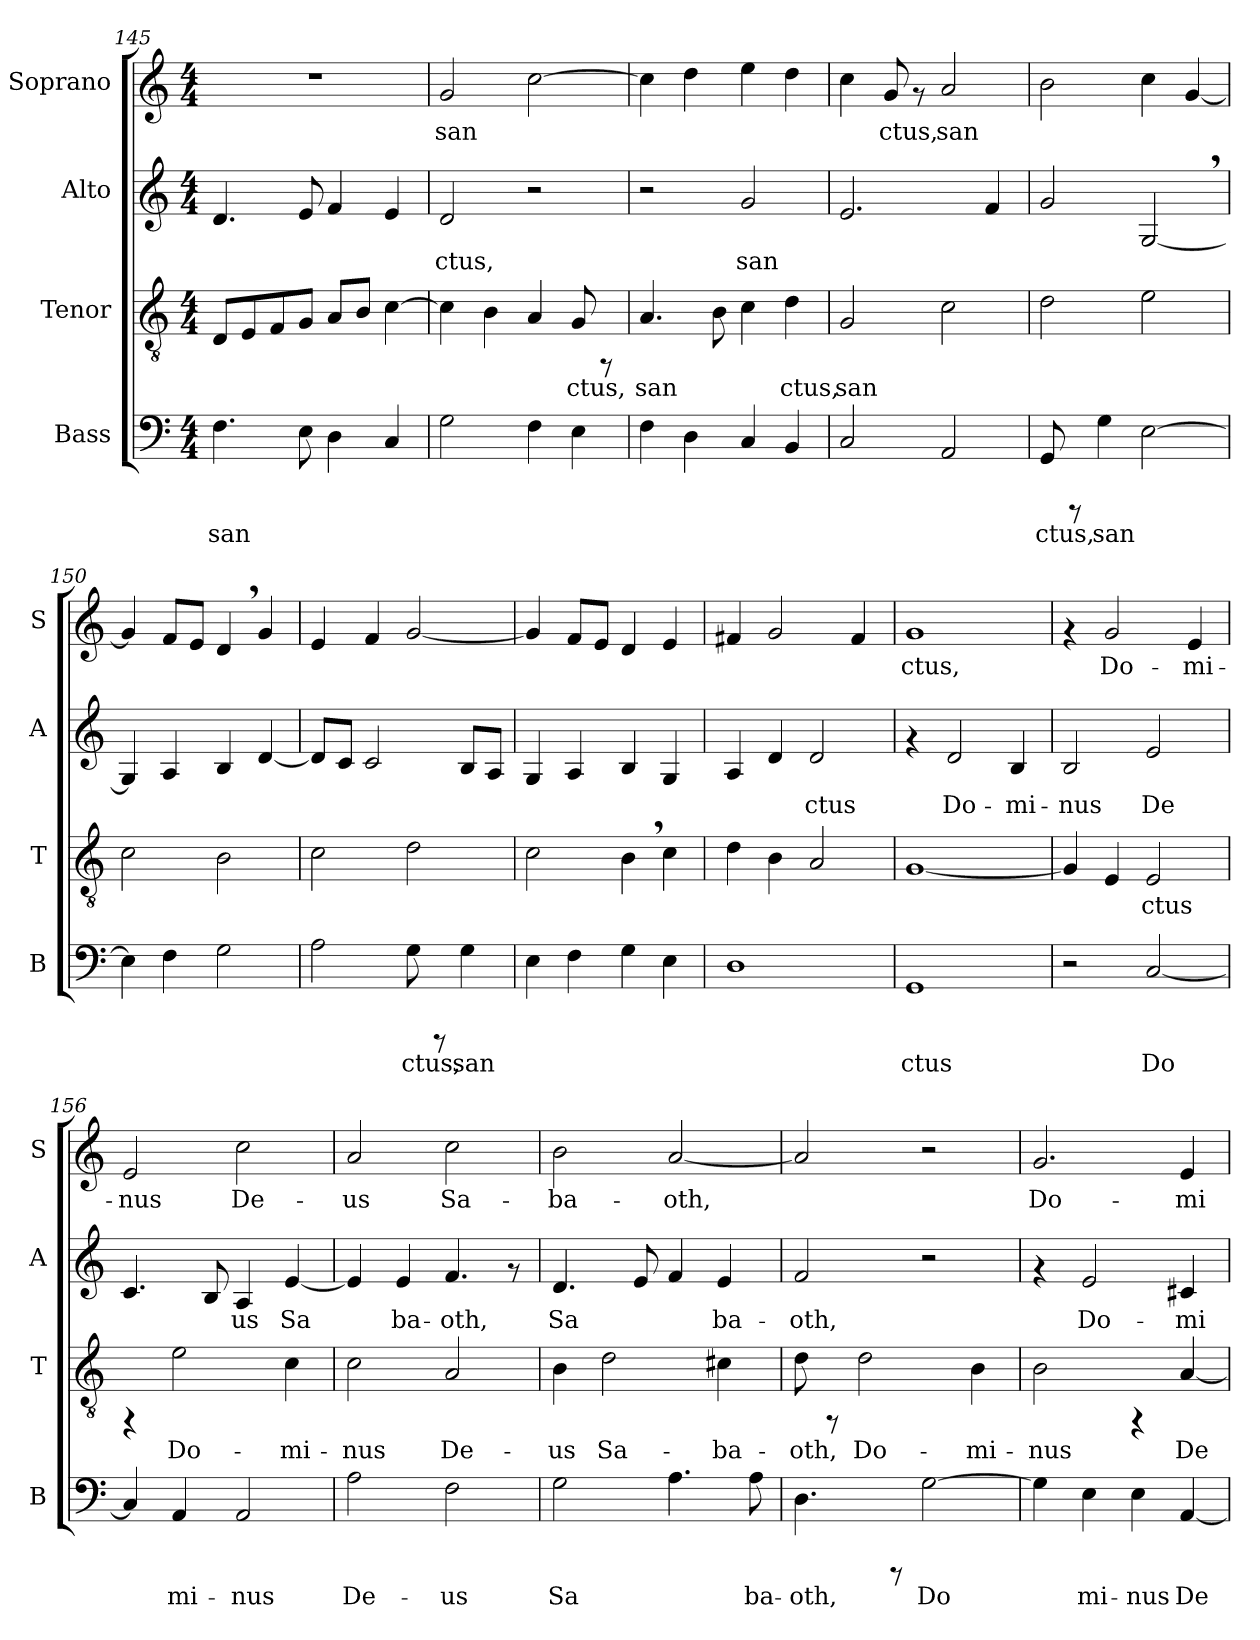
**kern	**text	**kern	**text	**kern	**text	**kern	**text
*part4	*part4	*part3	*part3	*part2	*part2	*part1	*part1
*staff4	*staff4	*staff3	*staff3	*staff2	*staff2	*staff1	*staff1
*I"Bass	*	*I"Tenor	*	*I"Alto	*	*I"Soprano	*
*I'B	*	*I'T	*	*I'A	*	*I'S	*
!!LO:LB:g=z
*clefF4	*	*clefGv2	*	*clefG2	*	*clefG2	*
*k[]	*	*k[]	*	*k[]	*	*k[]	*
*C:	*	*C:	*	*C:	*	*C:	*
*M4/4	*	*M4/4	*	*M4/4	*	*M4/4	*
=145	=145	=145	=145	=145	=145	=145	=145
!	!LO:LY:b:cj	!	!LO:LY:b:cj	!	!LO:LY:b:cj	!	!
4.F\	san-	8D/L	--	4.d/	--	1r	.
!	!	!	!LO:LY:b:cj	!	!	!	!
.	.	8E/	--	.	.	.	.
!	!	!	!LO:LY:b:cj	!	!	!	!
.	.	8F/	--	.	.	.	.
!	!LO:LY:b:cj	!	!LO:LY:b:cj	!	!LO:LY:b:cj	!	!
8E\	--	8G/J	--	8e/	--	.	.
!	!LO:LY:b:cj	!	!LO:LY:b:cj	!	!LO:LY:b:cj	!	!
4D\	--	8A/L	--	4f/	--	.	.
!	!	!	!LO:LY:b:cj	!	!	!	!
.	.	8B/J	--	.	.	.	.
!	!LO:LY:b:cj	!	!LO:LY:b:cj	!	!LO:LY:b:cj	!	!
4C/	--	[>4c\	--	4e/	--	.	.
=146	=146	=146	=146	=146	=146	=146	=146
!	!LO:LY:b:cj	!	!LO:LY:b:cj	!	!LO:LY:b:cj	!	!LO:LY:b:cj
2G\	--	4c\]	--	2d/	-ctus,	2g/	san-
!	!	!	!LO:LY:b:cj	!	!	!	!
.	.	4B\	--	.	.	.	.
!	!LO:LY:b:cj	!	!LO:LY:b:cj	!	!	!	!LO:LY:b:cj
4F\	--	4A/	--	2r	.	[>2cc\	--
!	!LO:LY:b:cj	!	!LO:LY:b:cj	!	!	!	!
4E\	--	8G/	-ctus,	.	.	.	.
.	.	8rFF	.	.	.	.	.
=147	=147	=147	=147	=147	=147	=147	=147
!	!LO:LY:b:cj	!	!LO:LY:b:cj	!	!	!	!LO:LY:b:cj
4F\	--	4.A/	san-	2r	.	4cc\]	--
!	!LO:LY:b:cj	!	!	!	!	!	!LO:LY:b:cj
4D\	--	.	.	.	.	4dd\	--
!	!	!	!LO:LY:b:cj	!	!	!	!
.	.	8B\	--	.	.	.	.
!	!LO:LY:b:cj	!	!LO:LY:b:cj	!	!LO:LY:b:cj	!	!LO:LY:b:cj
4C/	--	4c\	--	2g/	san-	4ee\	--
!	!LO:LY:b:cj	!	!LO:LY:b:cj	!	!	!	!LO:LY:b:cj
4BB/	--	4d\	-ctus,	.	.	4dd\	--
=148	=148	=148	=148	=148	=148	=148	=148
!	!LO:LY:b:cj	!	!LO:LY:b:cj	!	!LO:LY:b:cj	!	!LO:LY:b:cj
2C/	--	2G/	san-	2.e/	--	4cc\	--
!	!	!	!	!	!	!	!LO:LY:b:cj
.	.	.	.	.	.	8g/	-ctus,
.	.	.	.	.	.	8rf	.
!	!LO:LY:b:cj	!	!LO:LY:b:cj	!	!	!	!LO:LY:b:cj
2AA/	--	2c\	--	.	.	2a/	san-
!	!	!	!	!	!LO:LY:b:cj	!	!
.	.	.	.	4f/	--	.	.
=149	=149	=149	=149	=149	=149	=149	=149
!	!LO:LY:b:cj	!	!LO:LY:b:cj	!	!LO:LY:b:cj	!	!LO:LY:b:cj
8GG/	-ctus,	2d\	--	2g/	--	2b\	--
8rCCC	.	.	.	.	.	.	.
!	!LO:LY:b:cj	!	!	!	!	!	!
4G\	san-	.	.	.	.	.	.
!	!LO:LY:b:cj	!	!LO:LY:b:cj	!	!LO:LY:b:cj	!	!LO:LY:b:cj
[>2E\	--	2e\	--	[>2G,>/	--	4cc\	--
!	!	!	!	!	!	!	!LO:LY:b:cj
.	.	.	.	.	.	[>4g/	--
!!LO:PB:g=z
=150	=150	=150	=150	=150	=150	=150	=150
!	!LO:LY:b:cj	!	!LO:LY:b:cj	!	!LO:LY:b:cj	!	!LO:LY:b:cj
4E\]	--	2c\	--	4G/]	--	4g/]	--
!	!LO:LY:b:cj	!	!	!	!LO:LY:b:cj	!	!LO:LY:b:cj
4F\	--	.	.	4A/	--	8f/L	--
!	!	!	!	!	!	!	!LO:LY:b:cj
.	.	.	.	.	.	8e/J	--
!	!LO:LY:b:cj	!	!LO:LY:b:cj	!	!LO:LY:b:cj	!	!LO:LY:b:cj
2G\	--	2B\	--	4B/	--	4d,>/	--
!	!	!	!	!	!LO:LY:b:cj	!	!LO:LY:b:cj
.	.	.	.	[<4d/	--	4g/	--
=151	=151	=151	=151	=151	=151	=151	=151
!	!LO:LY:b:cj	!	!LO:LY:b:cj	!	!LO:LY:b:cj	!	!LO:LY:b:cj
2A\	--	2c\	--	8d/L]	--	4e/	--
!	!	!	!	!	!LO:LY:b:cj	!	!
.	.	.	.	8c/J	--	.	.
!	!	!	!	!	!LO:LY:b:cj	!	!LO:LY:b:cj
.	.	.	.	2c/	--	4f/	--
!	!LO:LY:b:cj	!	!LO:LY:b:cj	!	!	!	!LO:LY:b:cj
8G\	-ctus,	2d\	--	.	.	[<2g/	--
8rCCC	.	.	.	.	.	.	.
!	!LO:LY:b:cj	!	!	!	!LO:LY:b:cj	!	!
4G\	san-	.	.	8B/L	--	.	.
!	!	!	!	!	!LO:LY:b:cj	!	!
.	.	.	.	8A/J	--	.	.
=152	=152	=152	=152	=152	=152	=152	=152
!	!LO:LY:b:cj	!	!LO:LY:b:cj	!	!LO:LY:b:cj	!	!LO:LY:b:cj
4E\	--	2c\	--	4G/	--	4g/]	--
!	!LO:LY:b:cj	!	!	!	!LO:LY:b:cj	!	!LO:LY:b:cj
4F\	--	.	.	4A/	--	8f/L	--
!	!	!	!	!	!	!	!LO:LY:b:cj
.	.	.	.	.	.	8e/J	--
!	!LO:LY:b:cj	!	!LO:LY:b:cj	!	!LO:LY:b:cj	!	!LO:LY:b:cj
4G\	--	4B,>\	--	4B/	--	4d/	--
!	!LO:LY:b:cj	!	!LO:LY:b:cj	!	!LO:LY:b:cj	!	!LO:LY:b:cj
4E\	--	4c\	--	4G/	--	4e/	--
=153	=153	=153	=153	=153	=153	=153	=153
!	!LO:LY:b:cj	!	!LO:LY:b:cj	!	!LO:LY:b:cj	!	!LO:LY:b:cj
1D	--	4d\	--	4A/	--	4f#X/	--
!	!	!	!LO:LY:b:cj	!	!LO:LY:b:cj	!	!LO:LY:b:cj
.	.	4B\	--	4d/	--	2g/	--
!	!	!	!LO:LY:b:cj	!	!LO:LY:b:cj	!	!
.	.	2A/	--	2d/	-ctus	.	.
!	!	!	!	!	!	!	!LO:LY:b:cj
.	.	.	.	.	.	4f#/	--
=154	=154	=154	=154	=154	=154	=154	=154
!	!LO:LY:b:cj	!	!LO:LY:b:cj	!	!	!	!LO:LY:b:cj
1GG	-ctus	[<1G	--	4rf	.	1g	-ctus,
!	!	!	!	!	!LO:LY:b:cj	!	!
.	.	.	.	2d/	Do-	.	.
!	!	!	!	!	!LO:LY:b:cj	!	!
.	.	.	.	4B/	-mi-	.	.
!!LO:LB:g=z
=155	=155	=155	=155	=155	=155	=155	=155
!	!	!	!LO:LY:b:cj	!	!LO:LY:b:cj	!	!
2r	.	4G/]	--	2B/	-nus	4rf	.
!	!	!	!LO:LY:b:cj	!	!	!	!LO:LY:b:cj
.	.	4E/	--	.	.	2g/	Do-
!	!LO:LY:b:cj	!	!LO:LY:b:cj	!	!LO:LY:b:cj	!	!
[<2C/	Do-	2E/	-ctus	2e/	De-	.	.
!	!	!	!	!	!	!	!LO:LY:b:cj
.	.	.	.	.	.	4e/	-mi-
=156	=156	=156	=156	=156	=156	=156	=156
!	!LO:LY:b:cj	!	!	!	!LO:LY:b:cj	!	!LO:LY:b:cj
4C/]	--	4rFF	.	4.c/	--	2e/	-nus
!	!LO:LY:b:cj	!	!LO:LY:b:cj	!	!	!	!
4AA/	-mi-	2e\	Do-	.	.	.	.
!	!	!	!	!	!LO:LY:b:cj	!	!
.	.	.	.	8B/	--	.	.
!	!LO:LY:b:cj	!	!	!	!LO:LY:b:cj	!	!LO:LY:b:cj
2AA/	-nus	.	.	4A/	-us	2cc\	De-
!	!	!	!LO:LY:b:cj	!	!LO:LY:b:cj	!	!
.	.	4c\	-mi-	[<4e/	Sa-	.	.
=157	=157	=157	=157	=157	=157	=157	=157
!	!LO:LY:b:cj	!	!LO:LY:b:cj	!	!LO:LY:b:cj	!	!LO:LY:b:cj
2A\	De-	2c\	-nus	4e/]	--	2a/	-us
!	!	!	!	!	!LO:LY:b:cj	!	!
.	.	.	.	4e/	-ba-	.	.
!	!LO:LY:b:cj	!	!LO:LY:b:cj	!	!LO:LY:b:cj	!	!LO:LY:b:cj
2F\	-us	2A/	De-	4.f/	-oth,	2cc\	Sa-
.	.	.	.	8rf	.	.	.
=158	=158	=158	=158	=158	=158	=158	=158
!	!LO:LY:b:cj	!	!LO:LY:b:cj	!	!LO:LY:b:cj	!	!LO:LY:b:cj
2G\	Sa-	4B\	-us	4.d/	Sa-	2b\	-ba-
!	!	!	!LO:LY:b:cj	!	!	!	!
.	.	2d\	Sa-	.	.	.	.
!	!	!	!	!	!LO:LY:b:cj	!	!
.	.	.	.	8e/	--	.	.
!	!LO:LY:b:cj	!	!	!	!LO:LY:b:cj	!	!LO:LY:b:cj
4.A\	--	.	.	4f/	--	[<2a/	-oth,
!	!	!	!LO:LY:b:cj	!	!LO:LY:b:cj	!	!
.	.	4c#X\	-ba-	4e/	-ba-	.	.
!	!LO:LY:b:cj	!	!	!	!	!	!
8A\	-ba-	.	.	.	.	.	.
=159	=159	=159	=159	=159	=159	=159	=159
!	!LO:LY:b:cj	!	!LO:LY:b:cj	!	!LO:LY:b:cj	!	!LO:LY:b:cj
4.D\	-oth,	8d\	-oth,	2f/	-oth,	2a/]	.
.	.	8rFF	.	.	.	.	.
!	!	!	!LO:LY:b:cj	!	!	!	!
.	.	2d\	Do-	.	.	.	.
8rCCC	.	.	.	.	.	.	.
!	!LO:LY:b:cj	!	!	!	!	!	!
[>2G\	Do-	.	.	2r	.	2r	.
!	!	!	!LO:LY:b:cj	!	!	!	!
.	.	4B\	-mi-	.	.	.	.
=160	=160	=160	=160	=160	=160	=160	=160
!	!LO:LY:b:cj	!	!LO:LY:b:cj	!	!	!	!LO:LY:b:cj
4G\]	--	2B\	-nus	4rf	.	2.g/	Do-
!	!LO:LY:b:cj	!	!	!	!LO:LY:b:cj	!	!
4E\	-mi-	.	.	2e/	Do-	.	.
!	!LO:LY:b:cj	!	!	!	!	!	!
4E\	-nus	4rFF	.	.	.	.	.
!	!LO:LY:b:cj	!	!LO:LY:b:cj	!	!LO:LY:b:cj	!	!LO:LY:b:cj
[>4AA/	De-	[>4A/	De-	4c#X/	-mi-	4e/	-mi-
=	=	=	=	=	=	=	=
*-	*-	*-	*-	*-	*-	*-	*-
